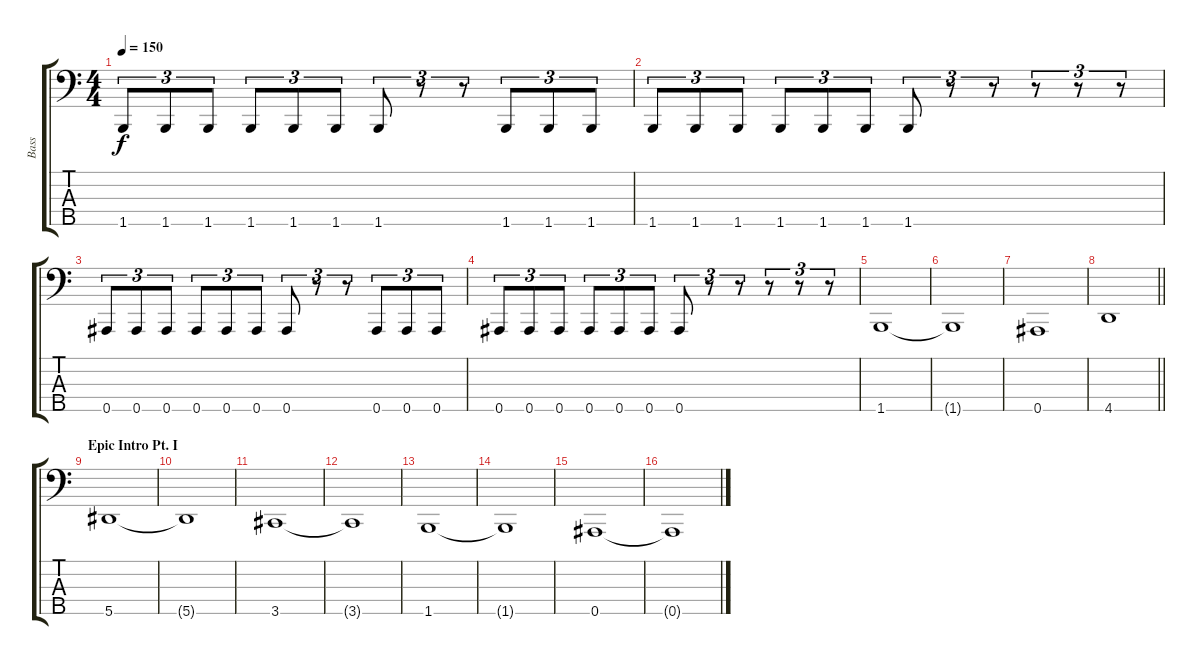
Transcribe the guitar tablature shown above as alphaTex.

\track ("Bass" "Bass") {instrument electricbasspick}
\staff {score tabs}
\tuning (Gb2 Db2 Ab1 Eb1 Bb0) {hide}
\ts (4 4)
\tempo 150
\clef f4
\ks c
1.5.8{tu (3 2) dy f} 1.5.8{tu (3 2)} 1.5.8{tu (3 2)} 1.5.8{tu (3 2)} 1.5.8{tu (3 2)} 1.5.8{tu (3 2)} 1.5.8{tu (3 2)} r.8{tu (3 2)} r.8{tu (3 2)} 1.5.8{tu (3 2)} 1.5.8{tu (3 2)} 1.5.8{tu (3 2)} |
1.5.8{tu (3 2)} 1.5.8{tu (3 2)} 1.5.8{tu (3 2)} 1.5.8{tu (3 2)} 1.5.8{tu (3 2)} 1.5.8{tu (3 2)} 1.5.8{tu (3 2)} r.8{tu (3 2)} r.8{tu (3 2)} r.8{tu (3 2)} r.8{tu (3 2)} r.8{tu (3 2)} |
0.5.8{tu (3 2)} 0.5.8{tu (3 2)} 0.5.8{tu (3 2)} 0.5.8{tu (3 2)} 0.5.8{tu (3 2)} 0.5.8{tu (3 2)} 0.5.8{tu (3 2)} r.8{tu (3 2)} r.8{tu (3 2)} 0.5.8{tu (3 2)} 0.5.8{tu (3 2)} 0.5.8{tu (3 2)} |
0.5.8{tu (3 2)} 0.5.8{tu (3 2)} 0.5.8{tu (3 2)} 0.5.8{tu (3 2)} 0.5.8{tu (3 2)} 0.5.8{tu (3 2)} 0.5.8{tu (3 2)} r.8{tu (3 2)} r.8{tu (3 2)} r.8{tu (3 2)} r.8{tu (3 2)} r.8{tu (3 2)} |
1.5.1 |
1.5{t}.1 |
0.5.1 |
\barLineRight lightlight
4.5.1 |
\section ("" "Epic Intro Pt. I")
5.5.1 |
5.5{t}.1 |
3.5.1 |
3.5{t}.1 |
1.5.1 |
1.5{t}.1 |
0.5.1 |
0.5{t}.1
